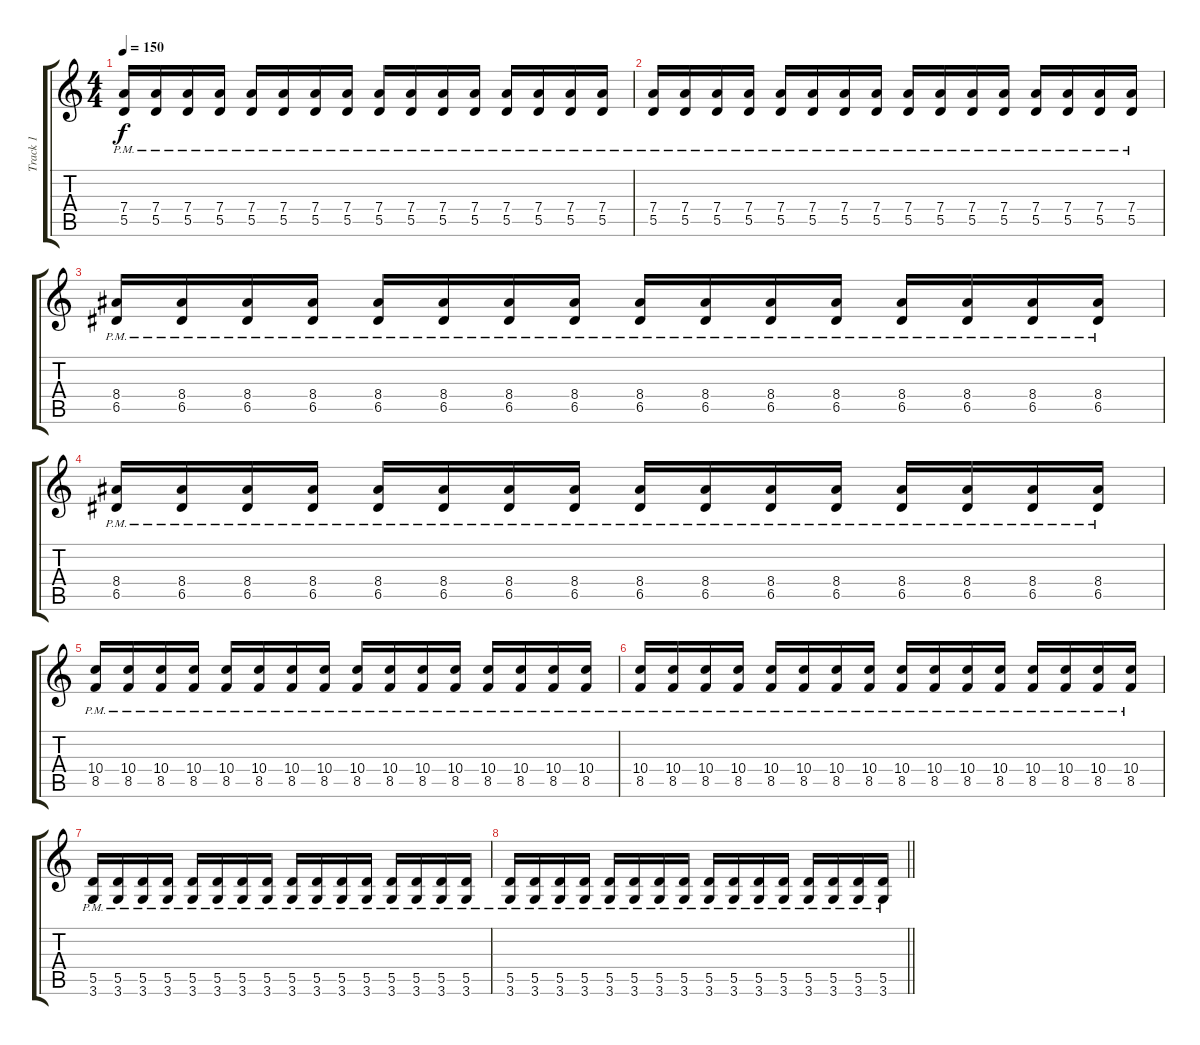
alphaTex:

\track ("Track 1" "Track 1") {instrument distortionguitar}
\staff {score tabs}
\tuning (E4 B3 G3 D3 A2 E2) {hide}
\ts (4 4)
\tempo 150
\clef g2
\ks c
(7.4{pm} 5.5{pm}).16{dy f} (7.4{pm} 5.5{pm}).16 (7.4{pm} 5.5{pm}).16 (7.4{pm} 5.5{pm}).16 (7.4{pm} 5.5{pm}).16 (7.4{pm} 5.5{pm}).16 (7.4{pm} 5.5{pm}).16 (7.4{pm} 5.5{pm}).16 (7.4{pm} 5.5{pm}).16 (7.4{pm} 5.5{pm}).16 (7.4{pm} 5.5{pm}).16 (7.4{pm} 5.5{pm}).16 (7.4{pm} 5.5{pm}).16 (7.4{pm} 5.5{pm}).16 (7.4{pm} 5.5{pm}).16 (7.4{pm} 5.5{pm}).16 |
(7.4{pm} 5.5{pm}).16 (7.4{pm} 5.5{pm}).16 (7.4{pm} 5.5{pm}).16 (7.4{pm} 5.5{pm}).16 (7.4{pm} 5.5{pm}).16 (7.4{pm} 5.5{pm}).16 (7.4{pm} 5.5{pm}).16 (7.4{pm} 5.5{pm}).16 (7.4{pm} 5.5{pm}).16 (7.4{pm} 5.5{pm}).16 (7.4{pm} 5.5{pm}).16 (7.4{pm} 5.5{pm}).16 (7.4{pm} 5.5{pm}).16 (7.4{pm} 5.5{pm}).16 (7.4{pm} 5.5{pm}).16 (7.4{pm} 5.5{pm}).16 |
(8.4{pm} 6.5{pm}).16 (8.4{pm} 6.5{pm}).16 (8.4{pm} 6.5{pm}).16 (8.4{pm} 6.5{pm}).16 (8.4{pm} 6.5{pm}).16 (8.4{pm} 6.5{pm}).16 (8.4{pm} 6.5{pm}).16 (8.4{pm} 6.5{pm}).16 (8.4{pm} 6.5{pm}).16 (8.4{pm} 6.5{pm}).16 (8.4{pm} 6.5{pm}).16 (8.4{pm} 6.5{pm}).16 (8.4{pm} 6.5{pm}).16 (8.4{pm} 6.5{pm}).16 (8.4{pm} 6.5{pm}).16 (8.4{pm} 6.5{pm}).16 |
(8.4{pm} 6.5{pm}).16 (8.4{pm} 6.5{pm}).16 (8.4{pm} 6.5{pm}).16 (8.4{pm} 6.5{pm}).16 (8.4{pm} 6.5{pm}).16 (8.4{pm} 6.5{pm}).16 (8.4{pm} 6.5{pm}).16 (8.4{pm} 6.5{pm}).16 (8.4{pm} 6.5{pm}).16 (8.4{pm} 6.5{pm}).16 (8.4{pm} 6.5{pm}).16 (8.4{pm} 6.5{pm}).16 (8.4{pm} 6.5{pm}).16 (8.4{pm} 6.5{pm}).16 (8.4{pm} 6.5{pm}).16 (8.4{pm} 6.5{pm}).16 |
(10.4{pm} 8.5{pm}).16 (10.4{pm} 8.5{pm}).16 (10.4{pm} 8.5{pm}).16 (10.4{pm} 8.5{pm}).16 (10.4{pm} 8.5{pm}).16 (10.4{pm} 8.5{pm}).16 (10.4{pm} 8.5{pm}).16 (10.4{pm} 8.5{pm}).16 (10.4{pm} 8.5{pm}).16 (10.4{pm} 8.5{pm}).16 (10.4{pm} 8.5{pm}).16 (10.4{pm} 8.5{pm}).16 (10.4{pm} 8.5{pm}).16 (10.4{pm} 8.5{pm}).16 (10.4{pm} 8.5{pm}).16 (10.4{pm} 8.5{pm}).16 |
(10.4{pm} 8.5{pm}).16 (10.4{pm} 8.5{pm}).16 (10.4{pm} 8.5{pm}).16 (10.4{pm} 8.5{pm}).16 (10.4{pm} 8.5{pm}).16 (10.4{pm} 8.5{pm}).16 (10.4{pm} 8.5{pm}).16 (10.4{pm} 8.5{pm}).16 (10.4{pm} 8.5{pm}).16 (10.4{pm} 8.5{pm}).16 (10.4{pm} 8.5{pm}).16 (10.4{pm} 8.5{pm}).16 (10.4{pm} 8.5{pm}).16 (10.4{pm} 8.5{pm}).16 (10.4{pm} 8.5{pm}).16 (10.4{pm} 8.5{pm}).16 |
(5.5{pm} 3.6).16 (5.5{pm} 3.6).16 (5.5{pm} 3.6).16 (5.5{pm} 3.6).16 (5.5{pm} 3.6).16 (5.5{pm} 3.6).16 (5.5{pm} 3.6).16 (5.5{pm} 3.6).16 (5.5{pm} 3.6).16 (5.5{pm} 3.6).16 (5.5{pm} 3.6).16 (5.5{pm} 3.6).16 (5.5{pm} 3.6).16 (5.5{pm} 3.6).16 (5.5{pm} 3.6).16 (5.5{pm} 3.6).16 |
\barLineRight lightlight
(5.5{pm} 3.6).16 (5.5{pm} 3.6).16 (5.5{pm} 3.6).16 (5.5{pm} 3.6).16 (5.5{pm} 3.6).16 (5.5{pm} 3.6).16 (5.5{pm} 3.6).16 (5.5{pm} 3.6).16 (5.5{pm} 3.6).16 (5.5{pm} 3.6).16 (5.5{pm} 3.6).16 (5.5{pm} 3.6).16 (5.5{pm} 3.6).16 (5.5{pm} 3.6).16 (5.5{pm} 3.6).16 (5.5{pm} 3.6).16
